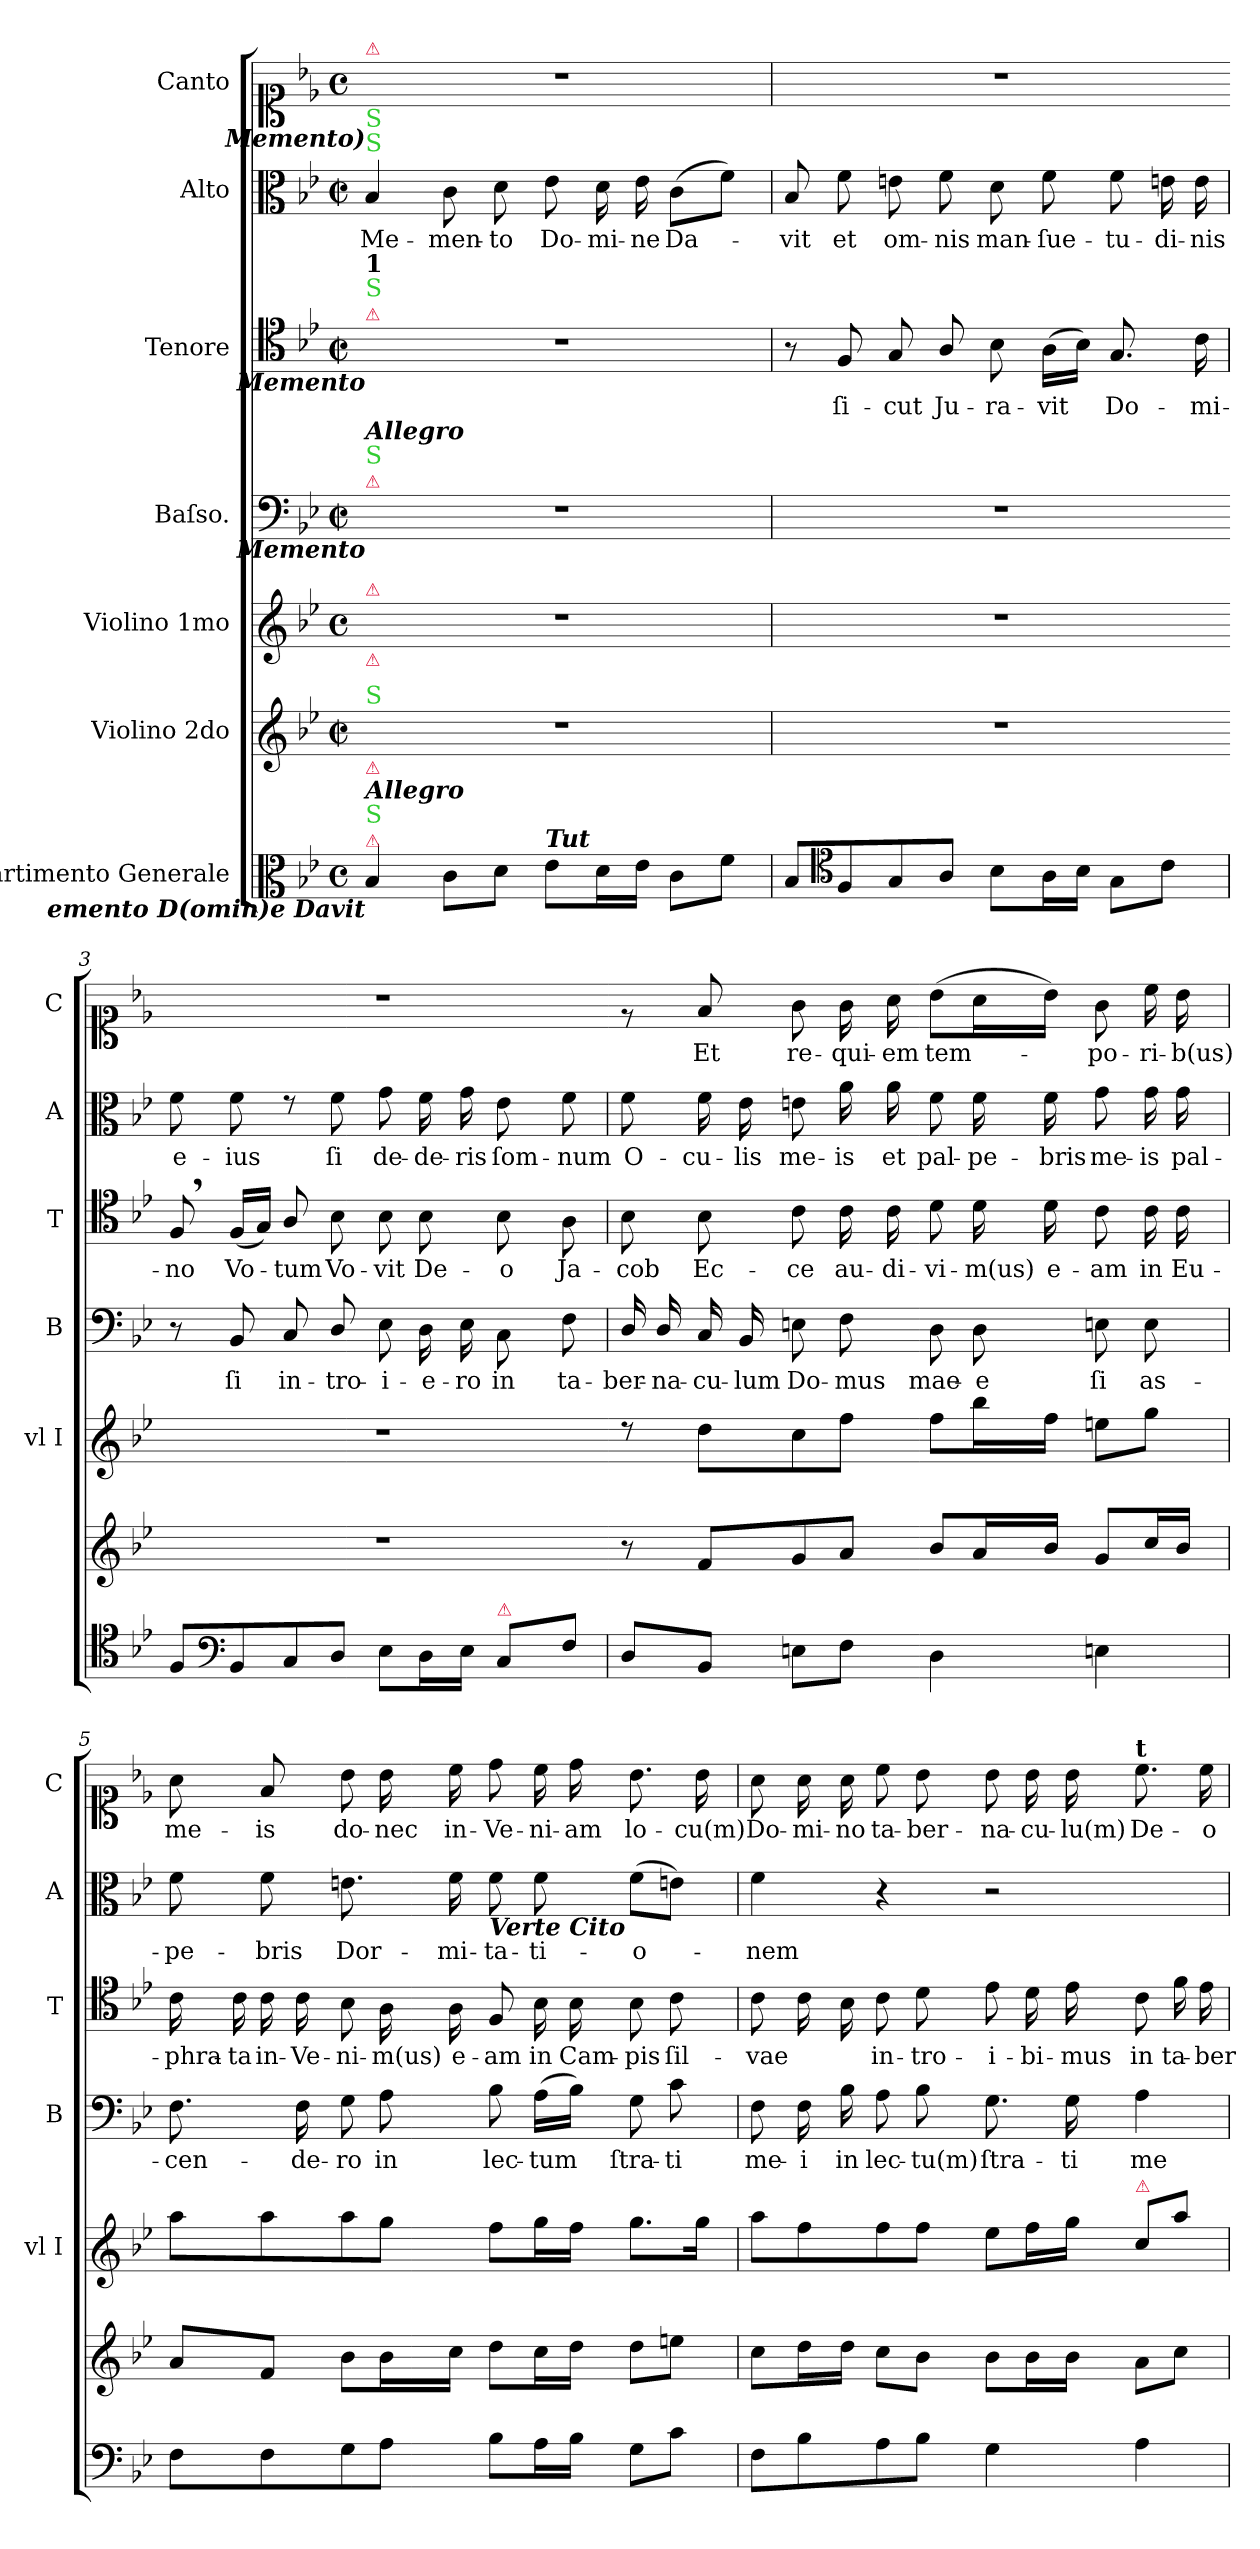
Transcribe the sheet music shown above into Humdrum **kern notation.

**kern	**kern	**kern	**kern	**text	**kern	**text	**kern	**text	**kern	**text
*part7	*part6	*part5	*part4	*part4	*part3	*part3	*part2	*part2	*part1	*part1
*staff7	*staff6	*staff5	*staff4	*staff4	*staff3	*staff3	*staff2	*staff2	*staff1	*staff1
*I"Partimento Generale	*I"Violino 2do	*I"Violino 1mo	*I"Baſso.	*	*I"Tenore	*	*I"Alto	*	*I"Canto	*
*	*	*I'vl I	*I'B	*	*I'T	*	*I'A	*	*I'C	*
*clefC3	*clefG2	*clefG2	*clefF4	*	*clefC4	*	*clefC3	*	*clefC1	*
*k[b-e-]	*k[b-e-]	*k[b-e-]	*k[b-e-]	*	*k[b-e-]	*	*k[b-e-]	*	*k[b-e-]	*
*B-:	*B-:	*B-:	*B-:	*	*B-:	*	*B-:	*	*B-:	*
*M4/4	*M2/2	*M4/4	*M2/2	*	*M2/2	*	*M2/2	*	*M4/4	*
*met(c)	*met(c|)	*met(c)	*met(c|)	*	*met(c|)	*	*met(c|)	*	*met(c)	*
=1	=1	=1	=1	=1	=1	=1	=1	=1	=1	=1
!	!	!	!	!	!	!	!	!	!LO:TX:a:color=crimson:t=⚠	!
!	!	!	!	!	!	!	!	!	!LO:TX:b:Bi:rj:t=Memento)	!
!	!	!	!	!	!	!	!LO:TX:a:color=limegreen:t=S	!	!	!
!	!	!	!	!	!	!	!LO:TX:a:color=limegreen:t=S	!	!	!
!	!	!	!	!	!LO:TX:a:color=crimson:t=⚠	!	!	!	!	!
!	!	!	!	!	!LO:TX:a:color=limegreen:t=S	!	!	!	!	!
!	!	!	!	!	!LO:TX:b:Bi:rj:t=Memento	!	!	!	!	!
!	!	!	!	!	!LO:TX:a:B:t=1	!	!	!	!	!
!	!	!	!LO:TX:a:color=crimson:t=⚠	!	!	!	!	!	!	!
!	!	!	!LO:TX:a:color=limegreen:t=S	!	!	!	!	!	!	!
!	!	!	!LO:TX:b:Bi:rj:t=Memento	!	!	!	!	!	!	!
!	!	!	!LO:TX:a:Bi:t=Allegro	!	!	!	!	!	!	!
!	!	!LO:TX:a:color=crimson:t=⚠	!	!	!	!	!	!	!	!
!	!	!LO:TX:b:Bi:color=crimson:t=⚠	!	!	!	!	!	!	!	!
!	!LO:TX:a:color=limegreen:t=S	!	!	!	!	!	!	!	!	!
!	!LO:TX:b:Bi:color=crimson:t=⚠	!	!	!	!	!	!	!	!	!
!LO:TX:a:color=crimson:t=⚠	!	!	!	!	!	!	!	!	!	!
!LO:TX:a:color=limegreen:t=S	!	!	!	!	!	!	!	!	!	!
!LO:TX:b:Bi:rj:t=emento D(omin)e Davit	!	!	!	!	!	!	!	!	!	!
!LO:TX:a:Bi:t=Allegro	!	!	!	!	!	!	!	!	!	!
4B-/	1r	1r	1r	.	1r	.	4B-/	Me-	1r	.
8c\L	.	.	.	.	.	.	8c\	-men-	.	.
8d\J	.	.	.	.	.	.	8d\	-to	.	.
!LO:TX:a:Bi:t=Tut	!	!	!	!	!	!	!	!	!	!
8e-\L	.	.	.	.	.	.	8e-\	Do-	.	.
16d\L	.	.	.	.	.	.	16d\	-mi-	.	.
16e-\JJ	.	.	.	.	.	.	16e-\	-ne	.	.
8c\L	.	.	.	.	.	.	(>8c\L	Da-	.	.
8f\J	.	.	.	.	.	.	8f\J)	.	.	.
=2	=2	=2	=2	=2	=2	=2	=2	=2	=2	=2
8B-/L	1r	1r	1r	.	8r	.	8B-/	-vit	1r	.
*clefC4	*	*	*	*	*	*	*	*	*	*
*k[b-e-]	*	*	*	*	*	*	*	*	*	*
8F/	.	.	.	.	8F/	ſi-	8f\	et	.	.
8G/	.	.	.	.	8G/	-cut	8en\	om-	.	.
8A/J	.	.	.	.	8A/	Ju-	8f\	-nis	.	.
8B-\L	.	.	.	.	8B-\	-ra-	8d\	man-	.	.
16A\L	.	.	.	.	(>16A\LL	-vit	8f\	-ſue-	.	.
16B-\JJ	.	.	.	.	16B-\JJ)	.	.	.	.	.
8G\L	.	.	.	.	8.G/	Do-	8f\	-tu-	.	.
8c\J	.	.	.	.	.	.	16en\	-di-	.	.
.	.	.	.	.	16c\	-mi-	16e\	-nis	.	.
=3	=3	=3	=3-	=3	=3	=3	=3	=3	=3	=3
8F/L	1r	1r	8r	.	8F,</	-no	8f\	e-	1r	.
*clefF4	*	*	*	*	*	*	*	*	*	*
*k[b-e-]	*	*	*	*	*	*	*	*	*	*
8BB-/	.	.	8BB-/	ſi	(<16F/LL	Vo-	8f\	-ius	.	.
.	.	.	.	.	16G/JJ)	.	.	.	.	.
8C/	.	.	8C/	in-	8A/	-tum	8re	.	.	.
8D/J	.	.	8D/	-tro-	8B-\	Vo-	8f\	ſi	.	.
8E-\L	.	.	8E-\	-i-	8B-\	-vit	8g\	de-	.	.
16D\L	.	.	16D\	-e-	8B-\	De-	16f\	-de-	.	.
16E-\JJ	.	.	16E-\	-ro	.	.	16g\	-ris	.	.
!LO:TX:a:color=crimson:t=⚠	!	!	!	!	!	!	!	!	!	!
8C/L	.	.	8C\	in	8B-\	-o	8e-\	ſom-	.	.
8F\J	.	.	8F\	ta-	8A\	Ja-	8f\	-num	.	.
=4	=4-	=4-	=4	=4-	=4	=4-	=4	=4-	=4-	=4-
8D/L	8r	8rdd	16D/	-ber-	8B-\	-cob	8f\	O-	8re	.
.	.	.	16D/	-na-	.	.	.	.	.	.
8BB-/J	8f/L	8dd\L	16C/	-cu-	8B-\	Ec-	16f\	-cu-	8f/	Et
.	.	.	16BB-/	-lum	.	.	16e-\	-lis	.	.
8En\L	8g/	8cc\	8En\	Do-	8c\	-ce	8en\	me-	8g\	re-
8F\J	8a/J	8ff\J	8F\	-mus	16c\	au-	16a\	-is	16g\	-qui-
.	.	.	.	.	16c\	-di-	16a\	et	16a\	-em
4D\	8b-/L	8ff\L	8D\	mae-	8d\	-vi-	8f\	pal-	(>8b-\L	tem-
.	16a/L	16bb-\L	8D\	-e	16d\	-m(us)	16f\	-pe-	16a\L	.
.	16b-/JJ	16ff\JJ	.	.	16d\	e-	16f\	-bris	16b-\JJ)	.
4En\	8g/L	8een\L	8En\	ſi	8c\	-am	8g\	me-	8g\	-po-
.	16cc/L	8gg\J	8E\	as-	16c\	in	16g\	-is	16cc\	-ri-
.	16b-/JJ	.	.	.	16c\	Eu-	16g\	pal-	16b-\	-b(us)
=5	=5	=5	=5	=5	=5	=5	=5	=5	=5	=5
8F\L	8a/L	8aa\L	8.F\	-cen-	16c\	-phra-	8f\	-pe-	8a\	me-
.	.	.	.	.	16c\	-ta	.	.	.	.
8F\	8f/J	8aa\	.	.	16c\	in-	8f\	-bris	8f/	-is
.	.	.	16F\	-de-	16c\	-Ve-	.	.	.	.
8G\	8b-\L	8aa\	8G\	-ro	8B-\	-ni-	8.en\	Dor-	8b-\	do-
8A\J	16b-\L	8gg\J	8A\	in	16A\	-m(us)	.	.	16b-\	-nec
.	16cc\JJ	.	.	.	16A\	e-	16f\	-mi-	16cc\	in-
!	!	!	!	!	!	!	!LO:TX:b:Bi:t=Verte Cito	!	!	!
8B-\L	8dd\L	8ff\L	8B-\	lec-	8F/	-am	8f\	-ta-	8dd\	-Ve-
16A\L	16cc\L	16gg\L	(>16A\LL	-tum	16B-\	in	8f\	-ti-	16cc\	-ni-
16B-\JJ	16dd\JJ	16ff\JJ	16B-\JJ)	.	16B-\	Cam-	.	.	16dd\	-am
8G\L	8dd\L	8.gg\L	8G\	ſtra-	8B-\	-pis	(>8f\L	-o-	8.b-\	lo-
8c\J	8een\J	.	8c\	-ti	8c\	ſil-	8en\J)	.	.	.
.	.	16gg\Jk	.	.	.	.	.	.	16b-\	-cu(m)
=6	=6	=6	=6	=6	=6	=6	=6	=6	=6	=6
8F\L	8cc\L	8aa\L	8F\	me-	8c\	-vae	4f\	-nem	8a\	Do-
8B-\	16dd\L	8ff\	16F\	-i	16c\	.	.	.	16a\	-mi-
.	16dd\JJ	.	16B-\	in	16B-\	.	.	.	16a\	-no
8A\	8cc\L	8ff\	8A\	lec-	8c\	in-	4r	.	8cc\	ta-
8B-\J	8b-\J	8ff\J	8B-\	-tu(m)	8d\	-tro-	.	.	8b-\	-ber-
4G\	8b-\L	8ee-\L	8.G\	ſtra-	8e-\	-i-	2r	.	8b-\	-na-
.	16b-\L	16ff\L	.	.	16d\	-bi-	.	.	16b-\	-cu-
.	16b-\JJ	16gg\JJ	16G\	-ti	16e-\	-mus	.	.	16b-\	-lu(m)
!	!	!	!	!	!	!	!	!	!LO:TX:a:B:t=t	!
!	!	!LO:TX:a:color=crimson:t=⚠	!	!	!	!	!	!	!	!
4A\	8a\L	8cc/L	4A\	me-	8c\	in	.	.	8.cc\	De-
.	8cc\J	8aa\J	.	.	16f\	ta-	.	.	.	.
.	.	.	.	.	16e-\	-ber-	.	.	16cc\	-o
=	=	=	=	=	=	=	=	=	=	=
*-	*-	*-	*-	*-	*-	*-	*-	*-	*-	*-
